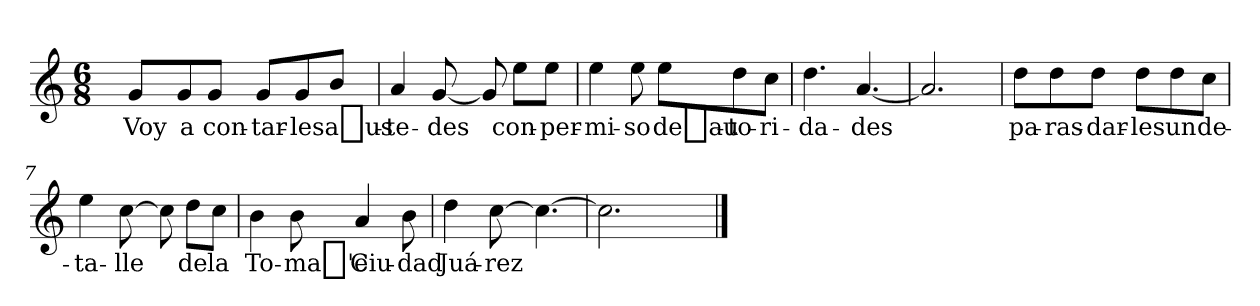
**kern	**text
*part1	*part1
*staff1	*staff1
*clefG2	*
*k[]	*
*C:	*
*M6/8	*
=1	=1
8ryy	.
8gi/L	Voy
8gi/	a
8gi/J	con-
8gi/L	-tar-
8gi/	-les
8bi/J	a_us-
=2	=2
4ai/	-te-
[8gi/	-des
8gi/]	.
8eei\L	con-
8eei\J	-per-
=3	=3
4eei\	-mi-
8eei\	-so
8eei\L	de_au-
8ddi\	-to-
8cci\J	-ri-
=4	=4
4.ddi\	-da-
[4.ai/	-des
=5	=5
2.ai/]	.
!!LO:LB:g=z
=6	=6
8ddi\L	pa-
8ddi\	-ras-
8ddi\J	-dar-
8ddi\L	-les
8ddi\	un
8cci\J	de-
=7	=7
4eei\	-ta-
[8cci\	-lle
8cci\]	.
8ddi\L	de
8cci\J	la
=8	=8
4bi\	To-
8bi\	-ma_'e
4ai/	Ciu-
8bi\	-dad
=9	=9
4ddi\	Juá-
[8cci\	-rez
4.cci\_	.
=10	=10
2.cci\]	.
4Reyy	.
==	==
*-	*-
